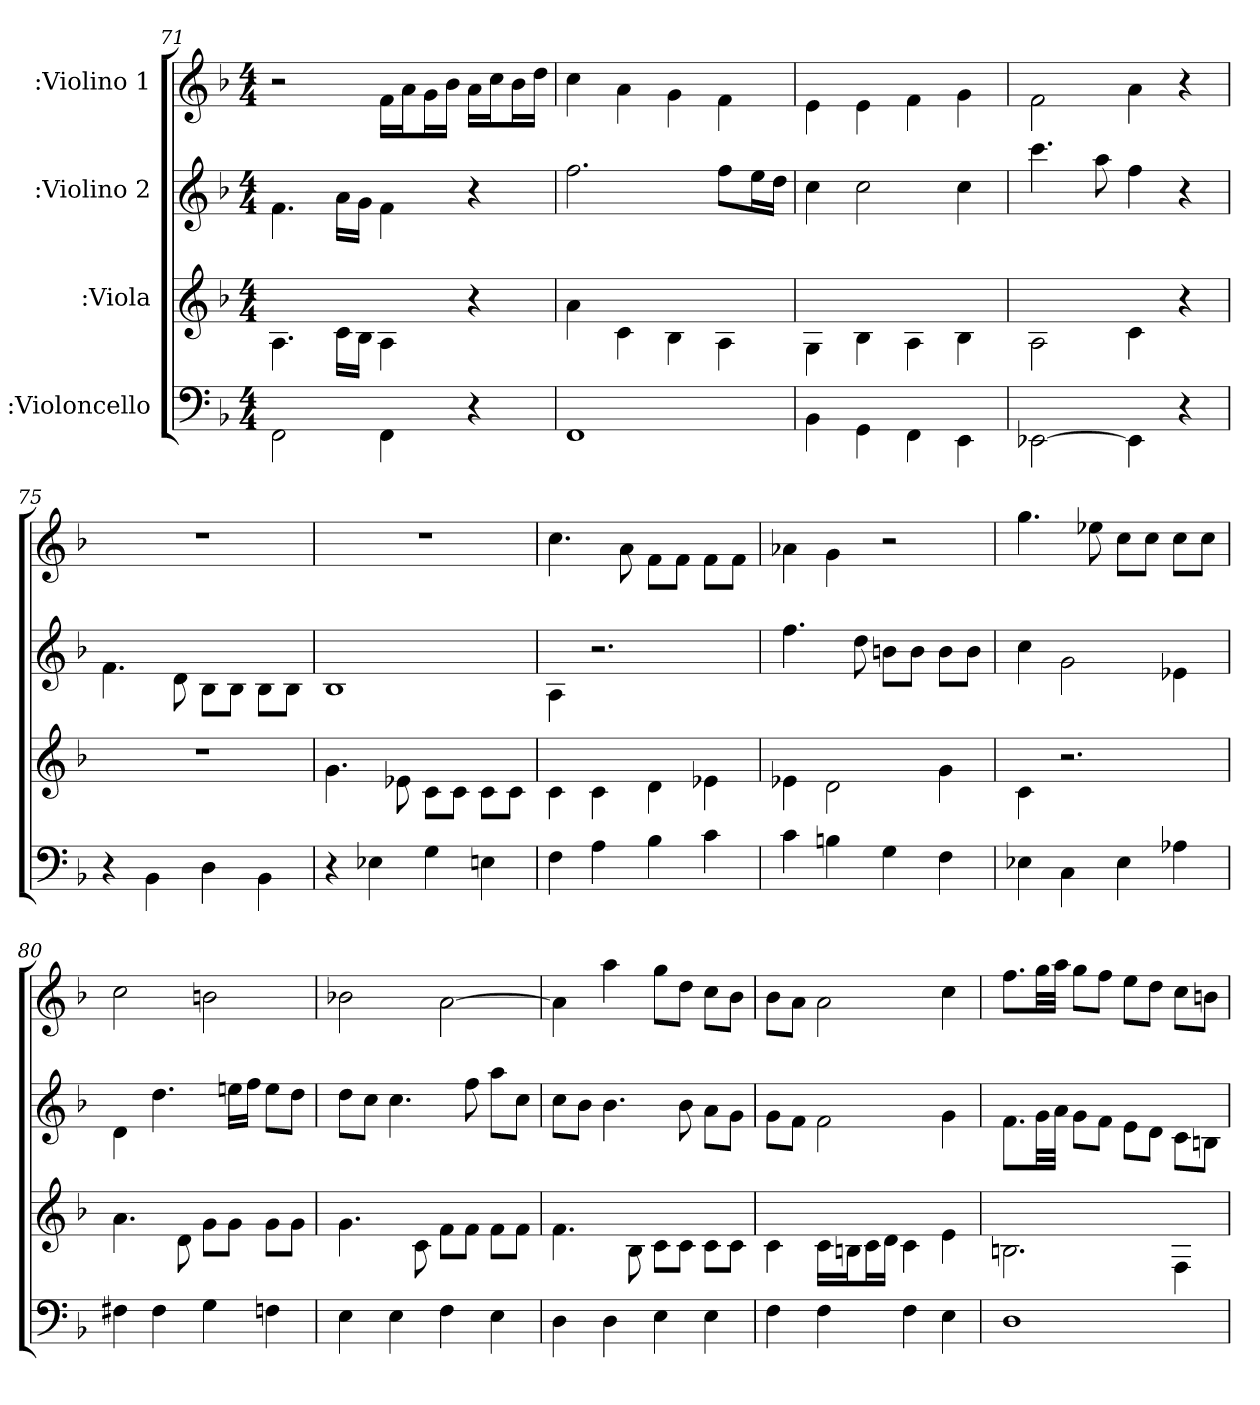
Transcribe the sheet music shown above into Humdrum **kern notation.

**kern	**kern	**kern	**kern
*part4	*part3	*part2	*part1
*staff4	*staff3	*staff2	*staff1
*I":Violoncello	*I":Viola	*I":Violino 2	*I":Violino 1
*k[b-]	*k[b-]	*k[b-]	*k[b-]
*F:	*F:	*F:	*F:
*M4/4	*M4/4	*M4/4	*M4/4
=71	=71	=71	=71
2FF\	4.A\	4.f\	2r
.	16c\LL	16a\LL	.
.	16B-\JJ	16g\JJ	.
4FF\	4A\	4f\	16f\LL
.	.	.	16a\J
.	.	.	16g\L
.	.	.	16b-\JJ
4r	4r	4r	16a\LL
.	.	.	16cc\J
.	.	.	16b-\L
.	.	.	16dd\JJ
=72	=72	=72	=72
1FF\	4a\	2.ff\	4cc\
.	4c\	.	4a\
.	4B-\	.	4g\
.	4A\	8ff\L	4f\
.	.	16ee\L	.
.	.	16dd\JJ	.
=73	=73	=73	=73
4BB-\	4G\	4cc\	4e\
4GG\	4B-\	2cc\	4e\
4FF\	4A\	.	4f\
4EE\	4B-\	4cc\	4g\
=74	=74	=74	=74
[2EE-X\	2A\	4.ccc\	2f\
.	.	8aa\	.
4EE-\]	4c\	4ff\	4a\
4r	4r	4r	4r
=75	=75	=75	=75
4r	1r	4.f\	1r
4BB-\	.	.	.
.	.	8d\	.
4D\	.	8B-\L	.
.	.	8B-\J	.
4BB-\	.	8B-\L	.
.	.	8B-\J	.
=76	=76	=76	=76
4r	4.g\	1B-\	1r
4E-X\	.	.	.
.	8e-X\	.	.
4G\	8c\L	.	.
.	8c\J	.	.
4En\	8c\L	.	.
.	8c\J	.	.
=77	=77	=77	=77
4F\	4c\	4A\	4.cc\
4A\	4c\	2.r	.
.	.	.	8a\
4B-\	4d\	.	8f\L
.	.	.	8f\J
4c\	4e-X\	.	8f\L
.	.	.	8f\J
=78	=78	=78	=78
4c\	4e-X\	4.ff\	4a-X\
4Bn\	2d\	.	4g\
.	.	8dd\	.
4G\	.	8bn\L	2r
.	.	8b\J	.
4F\	4g\	8b\L	.
.	.	8b\J	.
=79	=79	=79	=79
4E-X\	4c\	4cc\	4.gg\
4C\	2.r	2g\	.
.	.	.	8ee-X\
4E-\	.	.	8cc\L
.	.	.	8cc\J
4A-X\	.	4e-X\	8cc\L
.	.	.	8cc\J
=80	=80	=80	=80
4F#X\	4.a\	4d\	2cc\
4F#\	.	4.dd\	.
.	8d\	.	.
4G\	8g\L	.	2bn\
.	8g\J	16een\LL	.
.	.	16ff\JJ	.
4Fn\	8g\L	8ee\L	.
.	8g\J	8dd\J	.
=81	=81	=81	=81
4E\	4.g\	8dd\L	2b-X\
.	.	8cc\J	.
4E\	.	4.cc\	.
.	8c\	.	.
4F\	8f\L	.	[2a\
.	8f\J	8ff\	.
4E\	8f\L	8aa\L	.
.	8f\J	8cc\J	.
=82	=82	=82	=82
4D\	4.f\	8cc\L	4a\]
.	.	8b-\J	.
4D\	.	4.b-\	4aa\
.	8B-\	.	.
4E\	8c\L	.	8gg\L
.	8c\J	8b-\	8dd\J
4E\	8c\L	8a\L	8cc\L
.	8c\J	8g\J	8b-\J
=83	=83	=83	=83
4F\	4c\	8g\L	8b-\L
.	.	8f\J	8a\J
4F\	16c\LL	2f\	2a\
.	16Bn\J	.	.
.	16c\L	.	.
.	16d\JJ	.	.
4F\	4c\	.	.
4E\	4e\	4g\	4cc\
=84	=84	=84	=84
1D\	2.Bn\	8.f\L	8.ff\L
.	.	32g\LL	32gg\LL
.	.	32a\JJJ	32aa\JJJ
.	.	8g\L	8gg\L
.	.	8f\J	8ff\J
.	.	8e\L	8ee\L
.	.	8d\J	8dd\J
.	4F\	8c\L	8cc\L
.	.	8Bn\J	8bn\J
=	=	=	=
*-	*-	*-	*-
